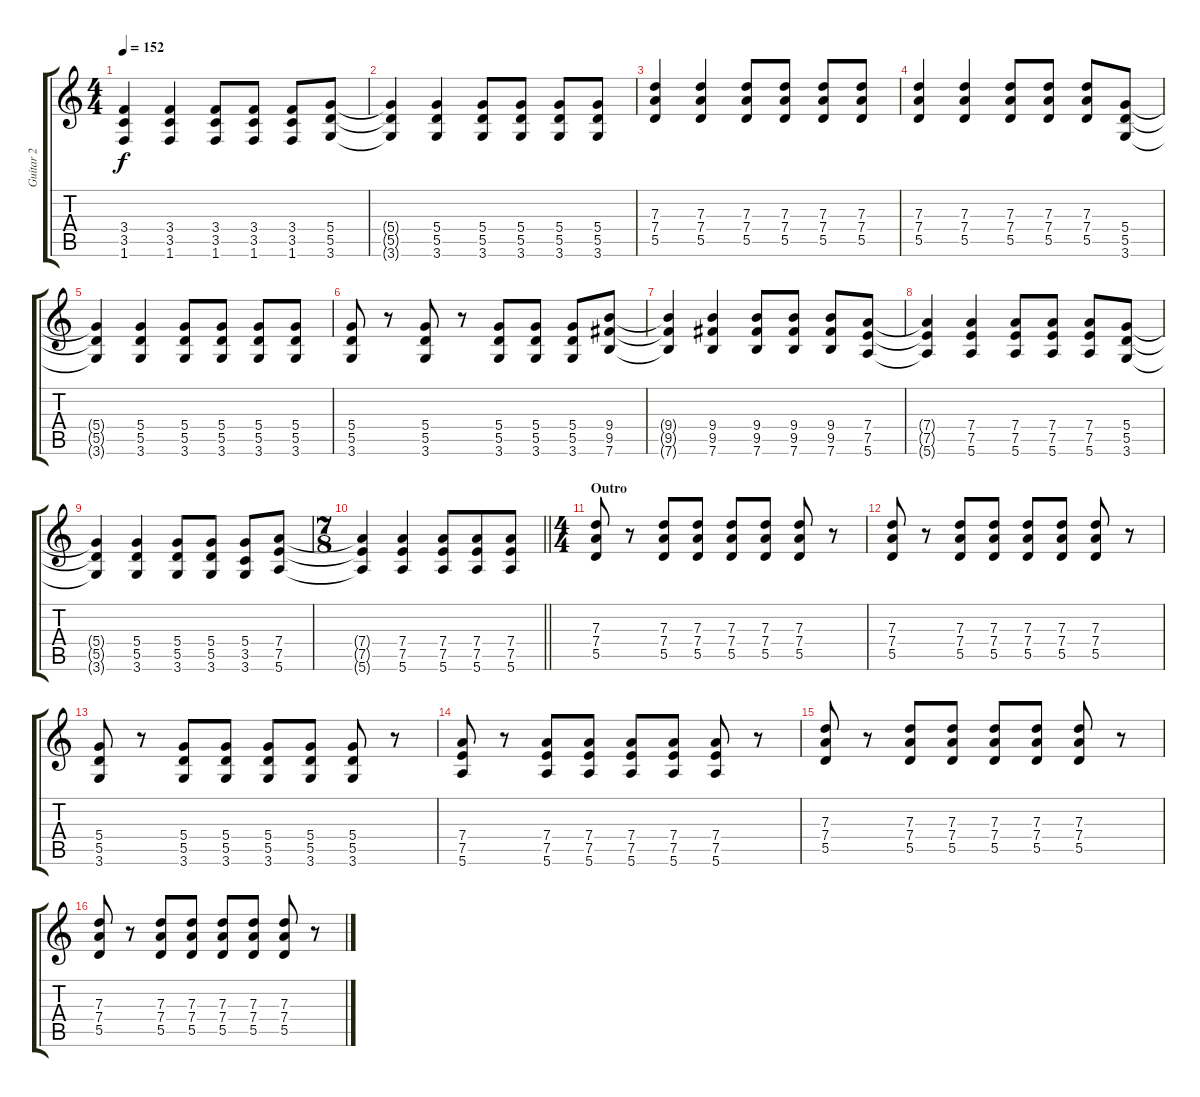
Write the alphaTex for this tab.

\track ("Guitar 2" "Guitar 2") {instrument overdrivenguitar}
\staff {score tabs}
\tuning (E4 B3 G3 D3 A2 E2) {hide}
\ts (4 4)
\tempo 152
\clef g2
\ks c
(3.4{t} 3.5{t} 1.6{t}).4{dy f} (3.4 3.5 1.6).4 (3.4 3.5 1.6).8 (3.4 3.5 1.6).8 (3.4 3.5 1.6).8 (5.4 5.5 3.6).8 |
(5.4{t} 5.5{t} 3.6{t}).4 (5.4 5.5 3.6).4 (5.4 5.5 3.6).8 (5.4 5.5 3.6).8 (5.4 5.5 3.6).8 (5.4 5.5 3.6).8 |
(7.3 7.4 5.5).4 (7.3 7.4 5.5).4 (7.3 7.4 5.5).8 (7.3 7.4 5.5).8 (7.3 7.4 5.5).8 (7.3 7.4 5.5).8 |
(7.3 7.4 5.5).4 (7.3 7.4 5.5).4 (7.3 7.4 5.5).8 (7.3 7.4 5.5).8 (7.3 7.4 5.5).8 (5.4 5.5 3.6).8 |
(5.4{t} 5.5{t} 3.6{t}).4 (5.4 5.5 3.6).4 (5.4 5.5 3.6).8 (5.4 5.5 3.6).8 (5.4 5.5 3.6).8 (5.4 5.5 3.6).8 |
(5.4 5.5 3.6).8 r.8 (5.4 5.5 3.6).8 r.8 (5.4 5.5 3.6).8 (5.4 5.5 3.6).8 (5.4 5.5 3.6).8 (9.4 9.5 7.6).8 |
(9.4{t} 9.5{t} 7.6{t}).4 (9.4 9.5 7.6).4 (9.4 9.5 7.6).8 (9.4 9.5 7.6).8 (9.4 9.5 7.6).8 (7.4 7.5 5.6).8 |
(7.4{t} 7.5{t} 5.6{t}).4 (7.4 7.5 5.6).4 (7.4 7.5 5.6).8 (7.4 7.5 5.6).8 (7.4 7.5 5.6).8 (5.4 5.5 3.6).8 |
(5.4{t} 5.5{t} 3.6{t}).4 (5.4 5.5 3.6).4 (5.4 5.5 3.6).8 (5.4 5.5 3.6).8 (5.4 3.5 3.6).8 (7.4 7.5 5.6).8 |
\ts (7 8)
\barLineRight lightlight
(7.4{t} 7.5{t} 5.6{t}).4 (7.4 7.5 5.6).4 (7.4 7.5 5.6).8 (7.4 7.5 5.6).8 (7.4 7.5 5.6).8 |
\ts (4 4)
\section ("" "Outro")
(7.3 7.4 5.5).8 r.8 (7.3 7.4 5.5).8 (7.3 7.4 5.5).8 (7.3 7.4 5.5).8 (7.3 7.4 5.5).8 (7.3 7.4 5.5).8 r.8 |
(7.3 7.4 5.5).8 r.8 (7.3 7.4 5.5).8 (7.3 7.4 5.5).8 (7.3 7.4 5.5).8 (7.3 7.4 5.5).8 (7.3 7.4 5.5).8 r.8 |
(5.4 5.5 3.6).8 r.8 (5.4 5.5 3.6).8 (5.4 5.5 3.6).8 (5.4 5.5 3.6).8 (5.4 5.5 3.6).8 (5.4 5.5 3.6).8 r.8 |
(7.4 7.5 5.6).8 r.8 (7.4 7.5 5.6).8 (7.4 7.5 5.6).8 (7.4 7.5 5.6).8 (7.4 7.5 5.6).8 (7.4 7.5 5.6).8 r.8 |
(7.3 7.4 5.5).8 r.8 (7.3 7.4 5.5).8 (7.3 7.4 5.5).8 (7.3 7.4 5.5).8 (7.3 7.4 5.5).8 (7.3 7.4 5.5).8 r.8 |
(7.3 7.4 5.5).8 r.8 (7.3 7.4 5.5).8 (7.3 7.4 5.5).8 (7.3 7.4 5.5).8 (7.3 7.4 5.5).8 (7.3 7.4 5.5).8 r.8
